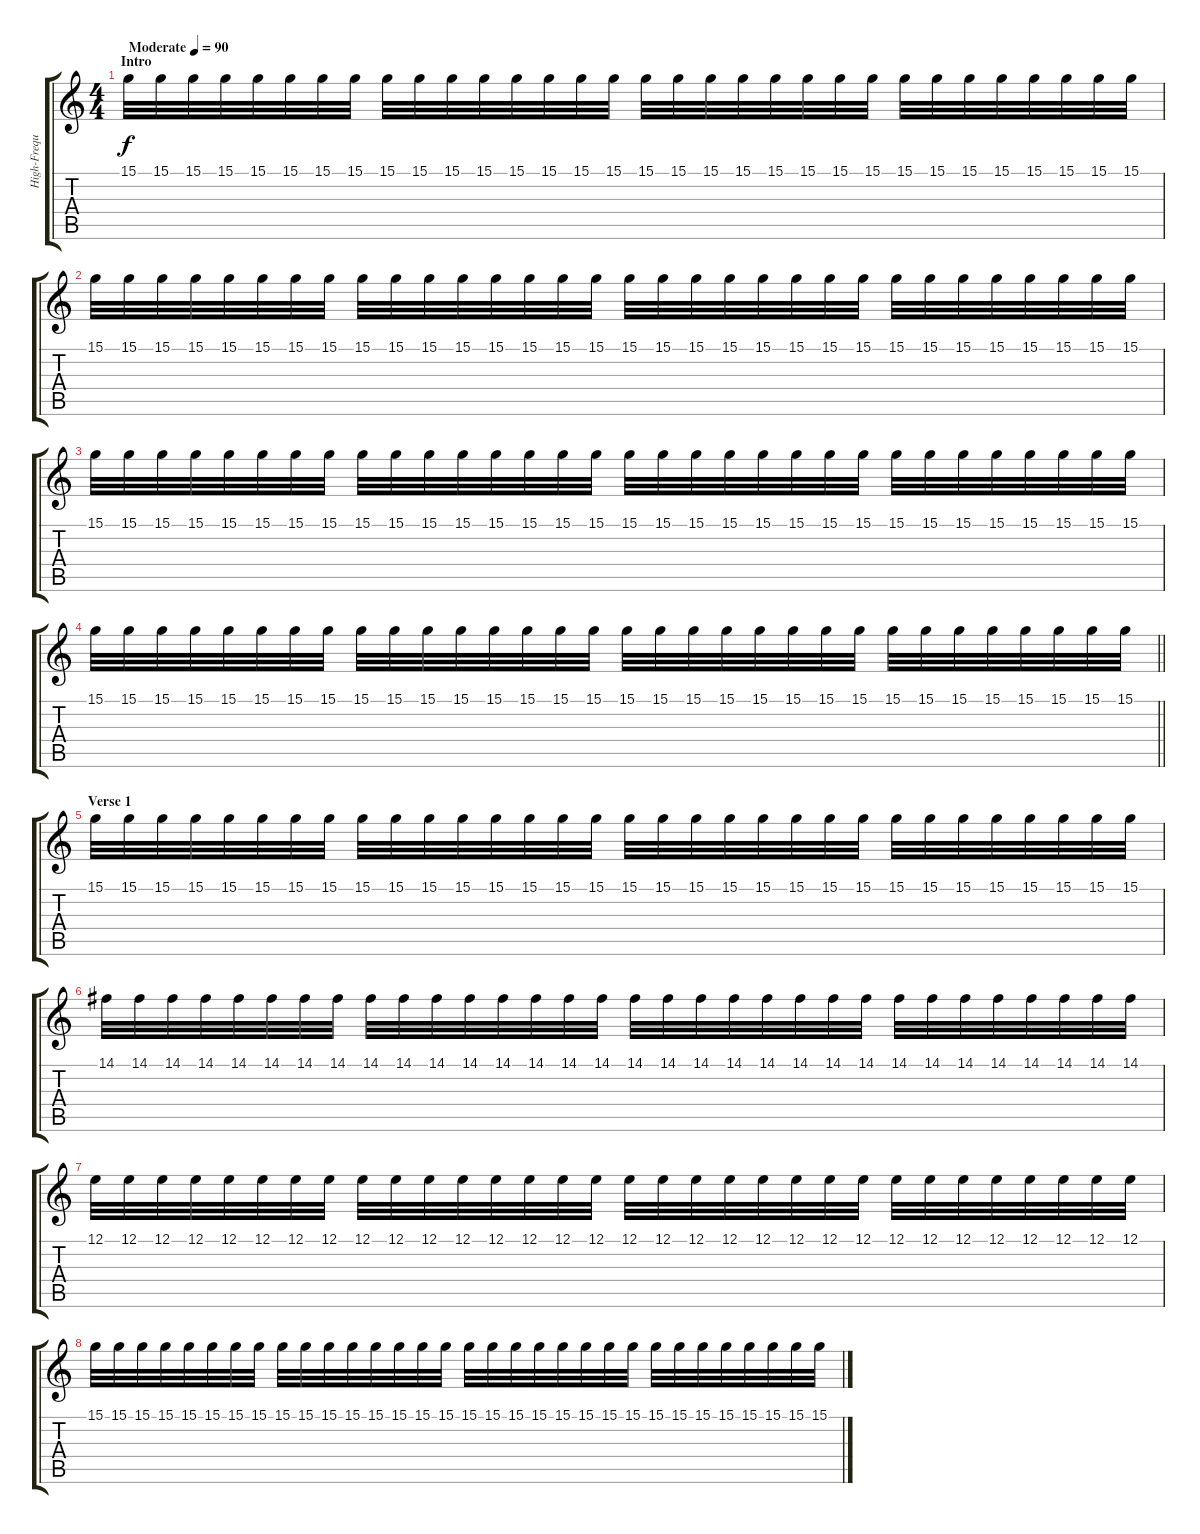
\track ("High-Frequency sound" "High-Frequ") {instrument clavinet}
\staff {score tabs}
\tuning (E4 B3 G3 D3 A2 E2) {hide}
\ts (4 4)
\section ("" "Intro")
\tempo (90 "Moderate")
\clef g2
\ks c
15.1.32{dy f volume 8 instrument clavinet} 15.1.32 15.1.32 15.1.32 15.1.32 15.1.32 15.1.32 15.1.32 15.1.32 15.1.32 15.1.32 15.1.32 15.1.32 15.1.32 15.1.32 15.1.32 15.1.32 15.1.32 15.1.32 15.1.32 15.1.32 15.1.32 15.1.32 15.1.32 15.1.32 15.1.32 15.1.32 15.1.32 15.1.32 15.1.32 15.1.32 15.1.32 |
15.1.32{volume 8} 15.1.32 15.1.32 15.1.32 15.1.32 15.1.32 15.1.32 15.1.32 15.1.32 15.1.32 15.1.32 15.1.32 15.1.32 15.1.32 15.1.32 15.1.32 15.1.32 15.1.32 15.1.32 15.1.32 15.1.32 15.1.32 15.1.32 15.1.32 15.1.32 15.1.32 15.1.32 15.1.32 15.1.32 15.1.32 15.1.32 15.1.32 |
15.1.32{volume 8} 15.1.32 15.1.32 15.1.32 15.1.32 15.1.32 15.1.32 15.1.32 15.1.32 15.1.32 15.1.32 15.1.32 15.1.32 15.1.32 15.1.32 15.1.32 15.1.32 15.1.32 15.1.32 15.1.32 15.1.32 15.1.32 15.1.32 15.1.32 15.1.32 15.1.32 15.1.32 15.1.32 15.1.32 15.1.32 15.1.32 15.1.32 |
\barLineRight lightlight
15.1.32{volume 8} 15.1.32 15.1.32 15.1.32 15.1.32 15.1.32 15.1.32 15.1.32 15.1.32 15.1.32 15.1.32 15.1.32 15.1.32 15.1.32 15.1.32 15.1.32 15.1.32 15.1.32 15.1.32 15.1.32 15.1.32 15.1.32 15.1.32 15.1.32 15.1.32 15.1.32 15.1.32 15.1.32 15.1.32 15.1.32 15.1.32 15.1.32 |
\section ("" "Verse 1")
15.1.32{volume 8} 15.1.32 15.1.32 15.1.32 15.1.32 15.1.32 15.1.32 15.1.32 15.1.32 15.1.32 15.1.32 15.1.32 15.1.32 15.1.32 15.1.32 15.1.32 15.1.32 15.1.32 15.1.32 15.1.32 15.1.32 15.1.32 15.1.32 15.1.32 15.1.32 15.1.32 15.1.32 15.1.32 15.1.32 15.1.32 15.1.32 15.1.32 |
14.1.32{volume 8} 14.1.32 14.1.32 14.1.32 14.1.32 14.1.32 14.1.32 14.1.32 14.1.32 14.1.32 14.1.32 14.1.32 14.1.32 14.1.32 14.1.32 14.1.32 14.1.32 14.1.32 14.1.32 14.1.32 14.1.32 14.1.32 14.1.32 14.1.32 14.1.32 14.1.32 14.1.32 14.1.32 14.1.32 14.1.32 14.1.32 14.1.32 |
12.1.32 12.1.32 12.1.32 12.1.32 12.1.32 12.1.32 12.1.32 12.1.32 12.1.32 12.1.32 12.1.32 12.1.32 12.1.32 12.1.32 12.1.32 12.1.32 12.1.32 12.1.32 12.1.32 12.1.32 12.1.32 12.1.32 12.1.32 12.1.32 12.1.32 12.1.32 12.1.32 12.1.32 12.1.32 12.1.32 12.1.32 12.1.32 |
15.1.32{volume 8} 15.1.32 15.1.32 15.1.32 15.1.32 15.1.32 15.1.32 15.1.32 15.1.32 15.1.32 15.1.32 15.1.32 15.1.32 15.1.32 15.1.32 15.1.32 15.1.32 15.1.32 15.1.32 15.1.32 15.1.32 15.1.32 15.1.32 15.1.32 15.1.32 15.1.32 15.1.32 15.1.32 15.1.32 15.1.32 15.1.32 15.1.32
